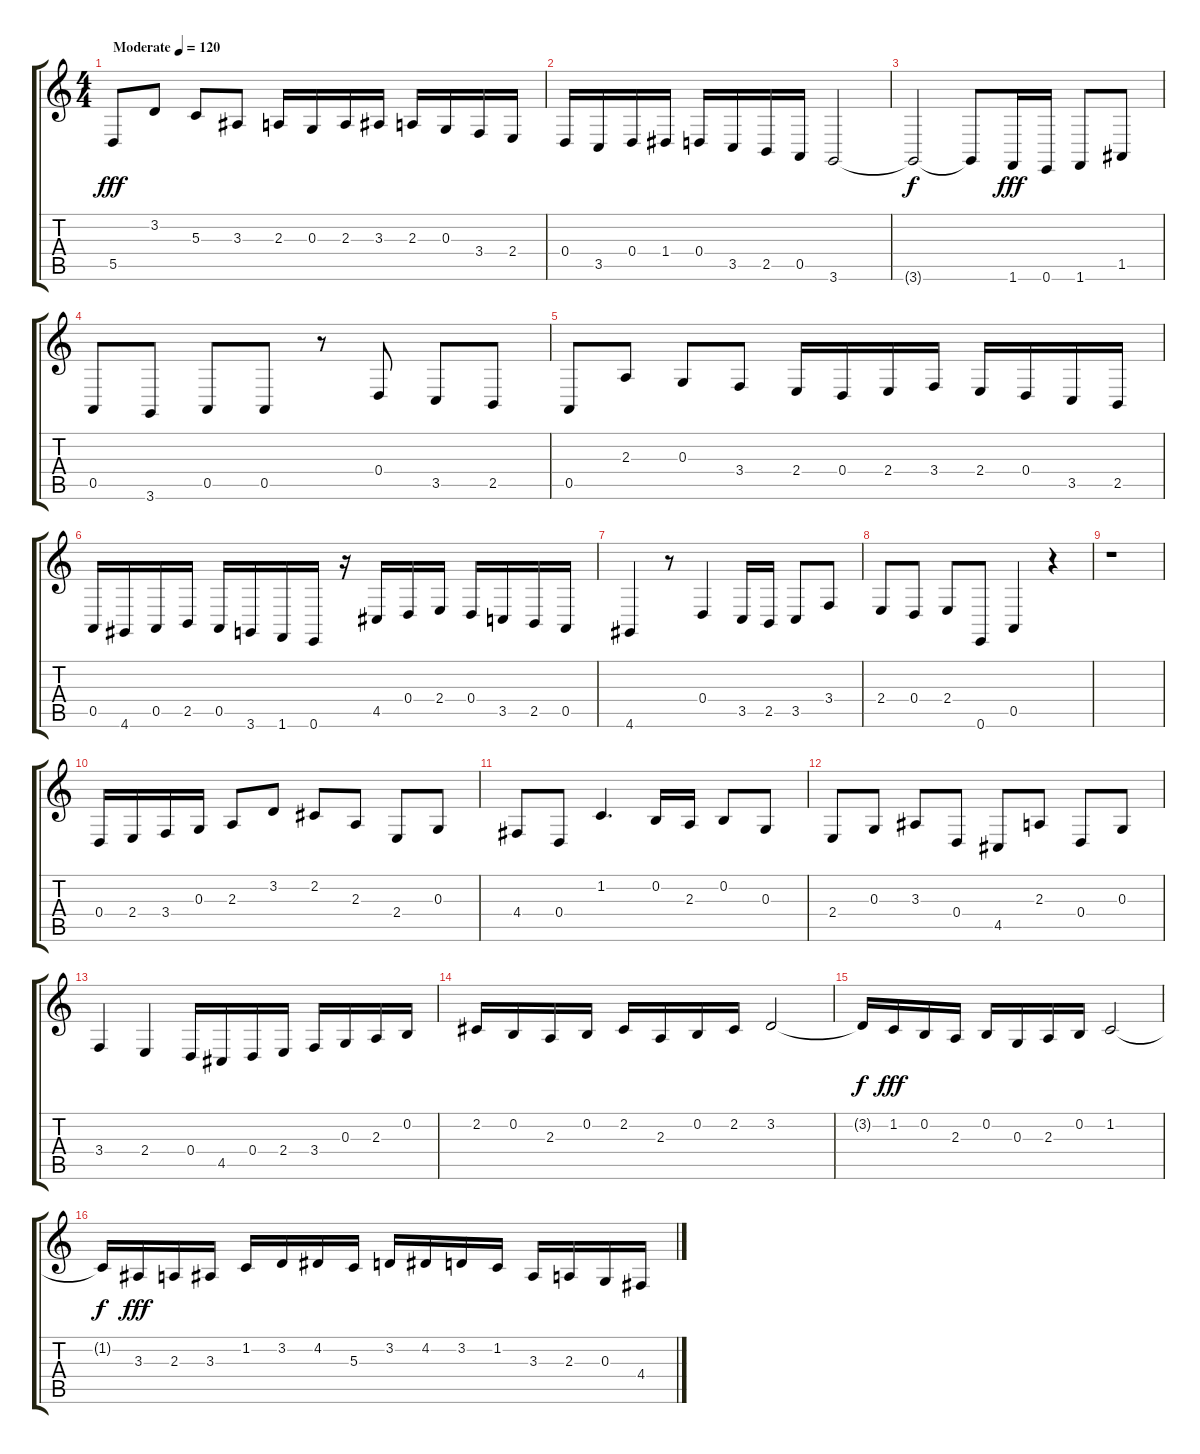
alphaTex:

\track "" {instrument harpsichord}
\staff {score tabs}
\tuning (E4 B3 G3 D3 A2 E2) {hide}
\ts (4 4)
\tempo (120 "Moderate")
\clef g2
\ks c
5.5.8{dy fff instrument harpsichord} 3.2.8 5.3.8 3.3.8 2.3.16 0.3.16 2.3.16 3.3.16 2.3.16 0.3.16 3.4.16 2.4.16 |
0.4.16 3.5.16 0.4.16 1.4.16 0.4.16 3.5.16 2.5.16 0.5.16 3.6.2 |
3.6{t}.2{dy f} 3.6{t}.8 1.6.16{dy fff} 0.6.16 1.6.8 1.5.8 |
0.5.8 3.6.8 0.5.8 0.5.8 r.8 0.4.8 3.5.8 2.5.8 |
0.5.8 2.3.8 0.3.8 3.4.8 2.4.16 0.4.16 2.4.16 3.4.16 2.4.16 0.4.16 3.5.16 2.5.16 |
0.5.16 4.6.16 0.5.16 2.5.16 0.5.16 3.6.16 1.6.16 0.6.16 r.16 4.5.16 0.4.16 2.4.16 0.4.16 3.5.16 2.5.16 0.5.16 |
4.6.4 r.8 0.4.4 3.5.16 2.5.16 3.5.8 3.4.8 |
2.4.8 0.4.8 2.4.8 0.6.8 0.5.4 r.4 |
r.1 |
0.4.16 2.4.16 3.4.16 0.3.16 2.3.8 3.2.8 2.2.8 2.3.8 2.4.8 0.3.8 |
4.4.8 0.4.8 1.2.4{d} 0.2.16 2.3.16 0.2.8 0.3.8 |
2.4.8 0.3.8 3.3.8 0.4.8 4.5.8 2.3.8 0.4.8 0.3.8 |
3.4.4 2.4.4 0.4.16 4.5.16 0.4.16 2.4.16 3.4.16 0.3.16 2.3.16 0.2.16 |
2.2.16 0.2.16 2.3.16 0.2.16 2.2.16 2.3.16 0.2.16 2.2.16 3.2.2 |
3.2{t}.16{dy f} 1.2.16{dy fff} 0.2.16 2.3.16 0.2.16 0.3.16 2.3.16 0.2.16 1.2.2 |
1.2{t}.16{dy f} 3.3.16{dy fff} 2.3.16 3.3.16 1.2.16 3.2.16 4.2.16 5.3.16 3.2.16 4.2.16 3.2.16 1.2.16 3.3.16 2.3.16 0.3.16 4.4.16
